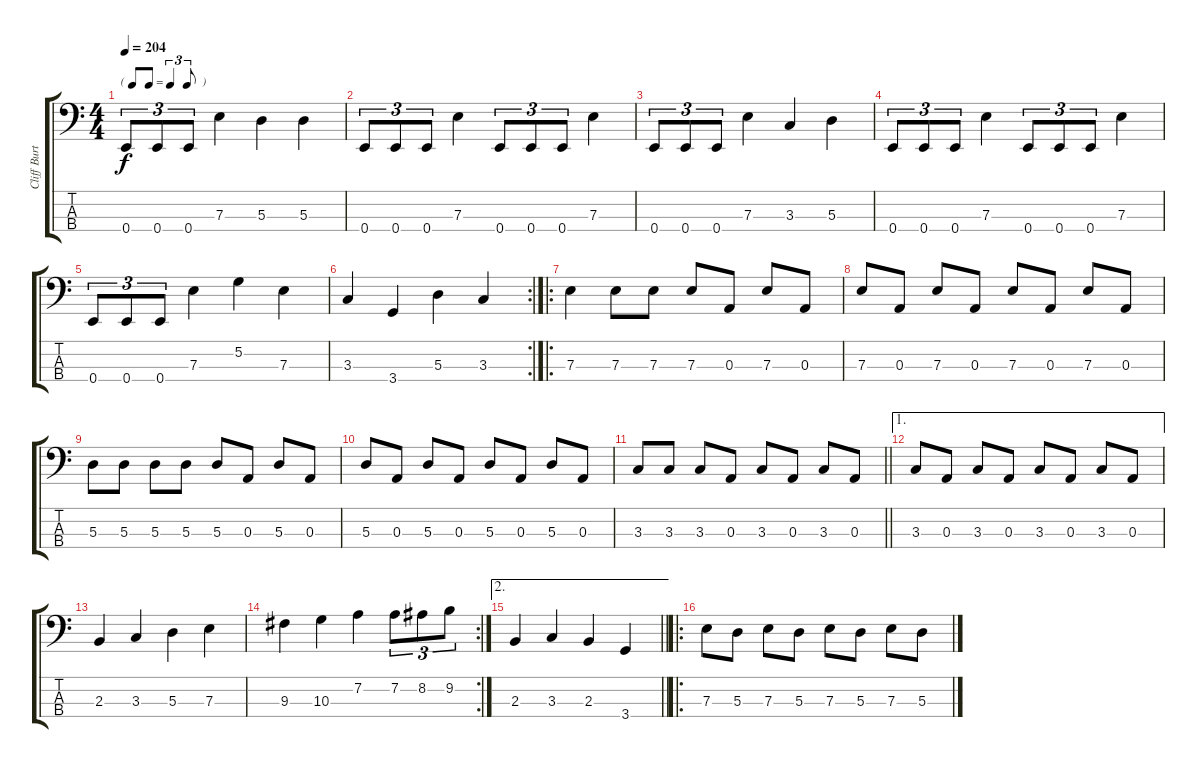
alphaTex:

\track ("Cliff Burton" "Cliff Burt") {instrument electricbassfinger}
\staff {score tabs}
\tuning (G2 D2 A1 E1) {hide}
\ts (4 4)
\tf triplet8th
\tempo 204
\clef f4
\ks c
0.4.8{tu (3 2) dy f} 0.4.8{tu (3 2)} 0.4.8{tu (3 2)} 7.3.4 5.3.4 5.3.4 |
0.4.8{tu (3 2)} 0.4.8{tu (3 2)} 0.4.8{tu (3 2)} 7.3.4 0.4.8{tu (3 2)} 0.4.8{tu (3 2)} 0.4.8{tu (3 2)} 7.3.4 |
0.4.8{tu (3 2)} 0.4.8{tu (3 2)} 0.4.8{tu (3 2)} 7.3.4 3.3.4 5.3.4 |
0.4.8{tu (3 2)} 0.4.8{tu (3 2)} 0.4.8{tu (3 2)} 7.3.4 0.4.8{tu (3 2)} 0.4.8{tu (3 2)} 0.4.8{tu (3 2)} 7.3.4 |
0.4.8{tu (3 2)} 0.4.8{tu (3 2)} 0.4.8{tu (3 2)} 7.3.4 5.2.4 7.3.4 |
\rc 2
3.3.4 3.4.4 5.3.4 3.3.4 |
\ro
7.3.4 7.3.8 7.3.8 7.3.8 0.3.8 7.3.8 0.3.8 |
7.3.8 0.3.8 7.3.8 0.3.8 7.3.8 0.3.8 7.3.8 0.3.8 |
5.3.8 5.3.8 5.3.8 5.3.8 5.3.8 0.3.8 5.3.8 0.3.8 |
5.3.8 0.3.8 5.3.8 0.3.8 5.3.8 0.3.8 5.3.8 0.3.8 |
\barLineRight lightlight
3.3.8 3.3.8 3.3.8 0.3.8 3.3.8 0.3.8 3.3.8 0.3.8 |
\ae 1
3.3.8 0.3.8 3.3.8 0.3.8 3.3.8 0.3.8 3.3.8 0.3.8 |
2.3.4 3.3.4 5.3.4 7.3.4 |
\rc 2
9.3.4 10.3.4 7.2.4 7.2.8{tu (3 2)} 8.2.8{tu (3 2)} 9.2.8{tu (3 2)} |
\ae 2
\barLineRight lightlight
2.3.4 3.3.4 2.3.4 3.4.4 |
\ro
7.3.8 5.3.8 7.3.8 5.3.8 7.3.8 5.3.8 7.3.8 5.3.8
